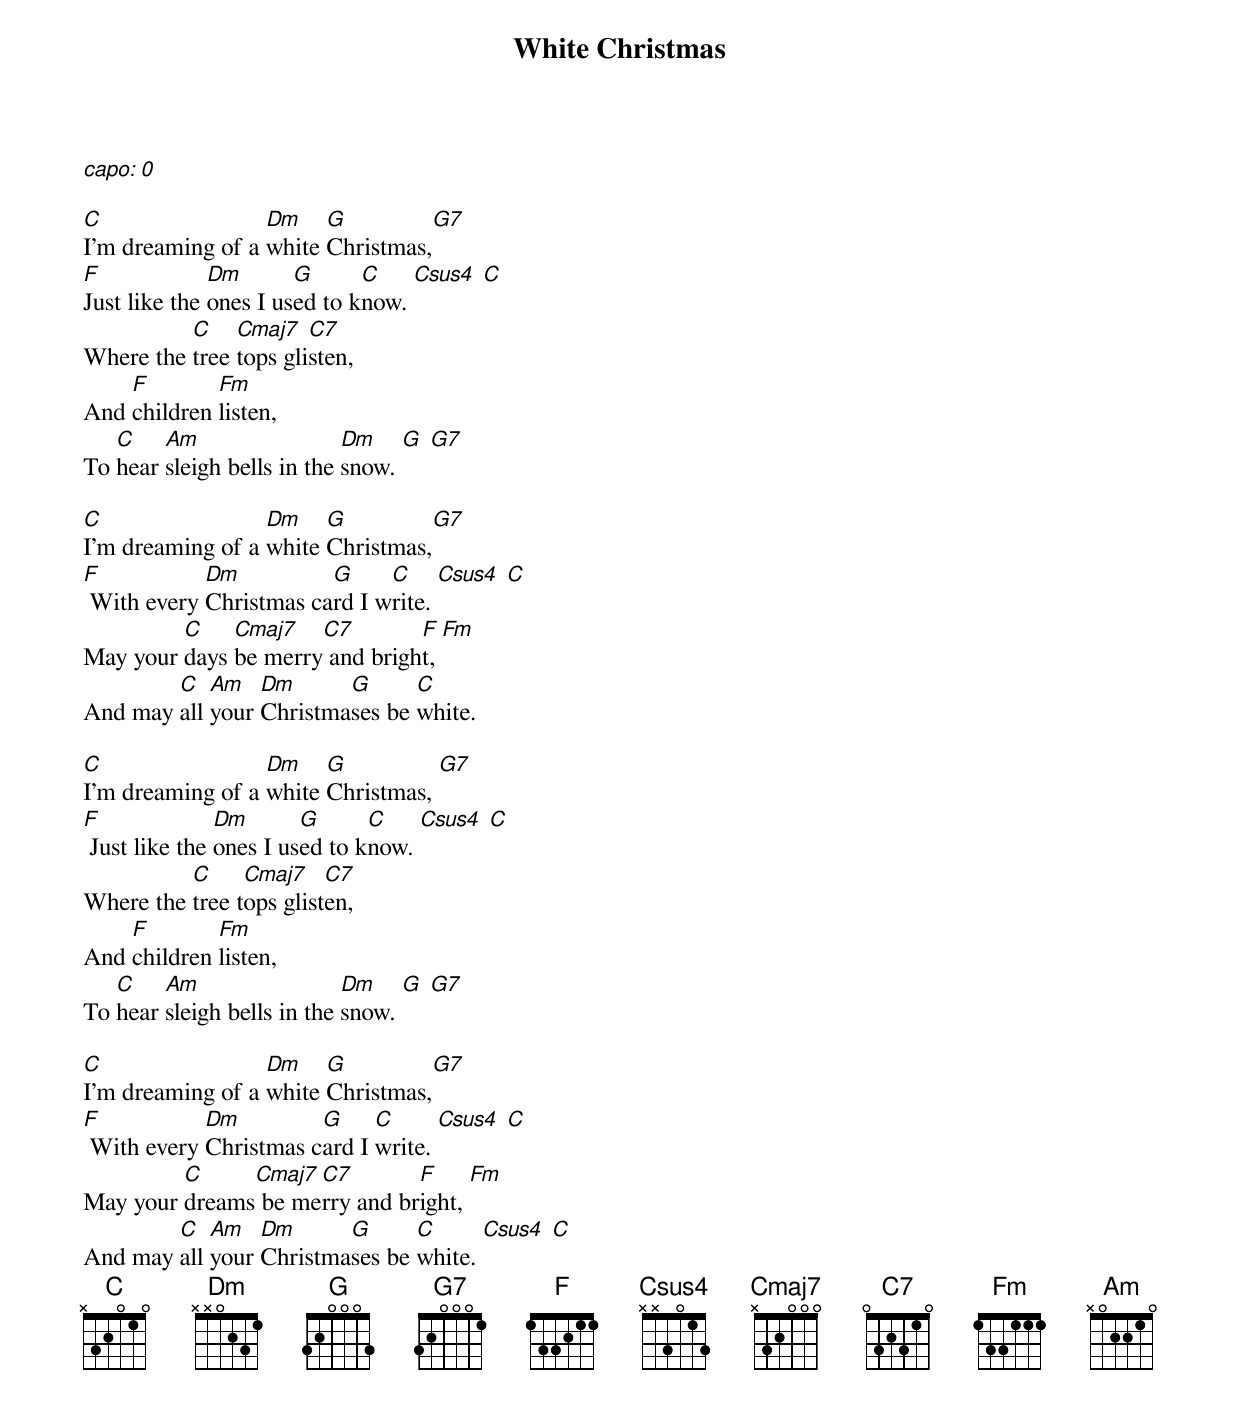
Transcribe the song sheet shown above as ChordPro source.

{title: White Christmas}
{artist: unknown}
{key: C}
[capo: 0]
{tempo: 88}

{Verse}
[C]I’m dreaming of a [Dm]white [G]Christmas,[G7]
[F]Just like the [Dm]ones I us[G]ed to k[C]now. [Csus4] [C]
Where the [C]tree [Cmaj7]tops gli[C7]sten,
And [F]children [Fm]listen,
To [C]hear [Am]sleigh bells in the [Dm]snow. [G] [G7]

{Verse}
[C]I’m dreaming of a [Dm]white [G]Christmas,[G7]
[F] With every [Dm]Christmas ca[G]rd I w[C]rite. [Csus4] [C]
May your [C]days [Cmaj7]be merry[C7] and brigh[F]t, [Fm]
And may [C]all [Am]your [Dm]Christma[G]ses be [C]white.

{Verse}
[C]I’m dreaming of a [Dm]white [G]Christmas, [G7]
[F] Just like the [Dm]ones I us[G]ed to k[C]now. [Csus4] [C]
Where the [C]tree t[Cmaj7]ops glist[C7]en,
And [F]children [Fm]listen,
To [C]hear [Am]sleigh bells in the [Dm]snow. [G] [G7]

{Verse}
[C]I’m dreaming of a [Dm]white [G]Christmas,[G7]
[F] With every [Dm]Christmas c[G]ard I [C]write. [Csus4] [C]
May your [C]dreams[Cmaj7] be me[C7]rry and br[F]ight, [Fm]
And may [C]all [Am]your [Dm]Christma[G]ses be [C]white. [Csus4] [C]
